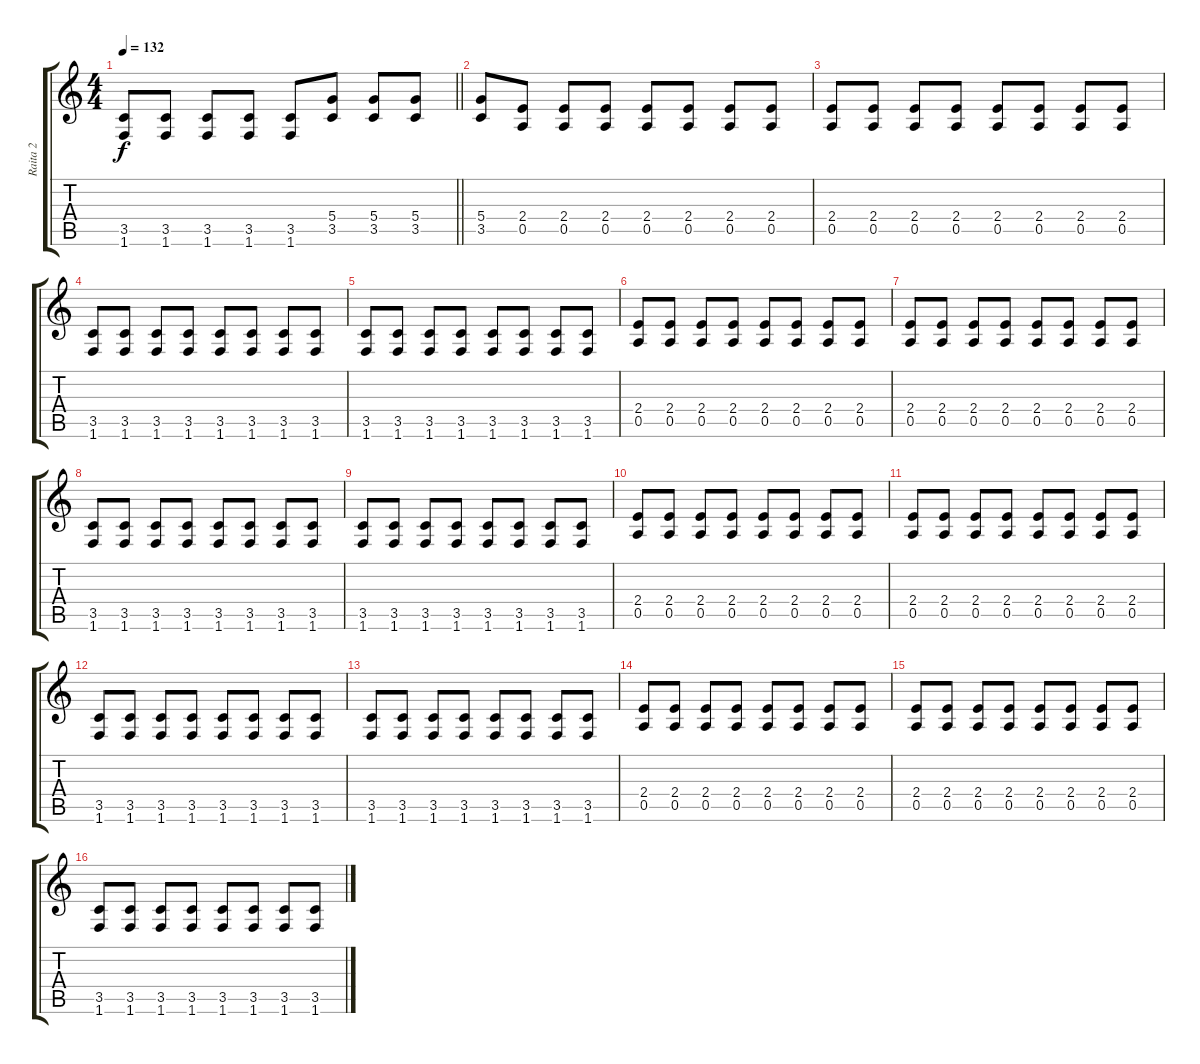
\track ("Raita 2" "Raita 2") {instrument distortionguitar}
\staff {score tabs}
\tuning (E4 B3 G3 D3 A2 E2) {hide}
\ts (4 4)
\tempo 132
\clef g2
\barLineRight lightlight
\ks c
(3.5 1.6).8{dy f} (3.5 1.6).8 (3.5 1.6).8 (3.5 1.6).8 (3.5 1.6).8 (5.4 3.5).8 (5.4 3.5).8 (5.4 3.5).8 |
\section ("" "")
(5.4 3.5).8 (2.4 0.5).8 (2.4 0.5).8 (2.4 0.5).8 (2.4 0.5).8 (2.4 0.5).8 (2.4 0.5).8 (2.4 0.5).8 |
(2.4 0.5).8 (2.4 0.5).8 (2.4 0.5).8 (2.4 0.5).8 (2.4 0.5).8 (2.4 0.5).8 (2.4 0.5).8 (2.4 0.5).8 |
(3.5 1.6).8 (3.5 1.6).8 (3.5 1.6).8 (3.5 1.6).8 (3.5 1.6).8 (3.5 1.6).8 (3.5 1.6).8 (3.5 1.6).8 |
(3.5 1.6).8 (3.5 1.6).8 (3.5 1.6).8 (3.5 1.6).8 (3.5 1.6).8 (3.5 1.6).8 (3.5 1.6).8 (3.5 1.6).8 |
(2.4 0.5).8 (2.4 0.5).8 (2.4 0.5).8 (2.4 0.5).8 (2.4 0.5).8 (2.4 0.5).8 (2.4 0.5).8 (2.4 0.5).8 |
(2.4 0.5).8 (2.4 0.5).8 (2.4 0.5).8 (2.4 0.5).8 (2.4 0.5).8 (2.4 0.5).8 (2.4 0.5).8 (2.4 0.5).8 |
(3.5 1.6).8 (3.5 1.6).8 (3.5 1.6).8 (3.5 1.6).8 (3.5 1.6).8 (3.5 1.6).8 (3.5 1.6).8 (3.5 1.6).8 |
(3.5 1.6).8 (3.5 1.6).8 (3.5 1.6).8 (3.5 1.6).8 (3.5 1.6).8 (3.5 1.6).8 (3.5 1.6).8 (3.5 1.6).8 |
(2.4 0.5).8 (2.4 0.5).8 (2.4 0.5).8 (2.4 0.5).8 (2.4 0.5).8 (2.4 0.5).8 (2.4 0.5).8 (2.4 0.5).8 |
(2.4 0.5).8 (2.4 0.5).8 (2.4 0.5).8 (2.4 0.5).8 (2.4 0.5).8 (2.4 0.5).8 (2.4 0.5).8 (2.4 0.5).8 |
(3.5 1.6).8 (3.5 1.6).8 (3.5 1.6).8 (3.5 1.6).8 (3.5 1.6).8 (3.5 1.6).8 (3.5 1.6).8 (3.5 1.6).8 |
(3.5 1.6).8 (3.5 1.6).8 (3.5 1.6).8 (3.5 1.6).8 (3.5 1.6).8 (3.5 1.6).8 (3.5 1.6).8 (3.5 1.6).8 |
(2.4 0.5).8 (2.4 0.5).8 (2.4 0.5).8 (2.4 0.5).8 (2.4 0.5).8 (2.4 0.5).8 (2.4 0.5).8 (2.4 0.5).8 |
(2.4 0.5).8 (2.4 0.5).8 (2.4 0.5).8 (2.4 0.5).8 (2.4 0.5).8 (2.4 0.5).8 (2.4 0.5).8 (2.4 0.5).8 |
(3.5 1.6).8 (3.5 1.6).8 (3.5 1.6).8 (3.5 1.6).8 (3.5 1.6).8 (3.5 1.6).8 (3.5 1.6).8 (3.5 1.6).8
